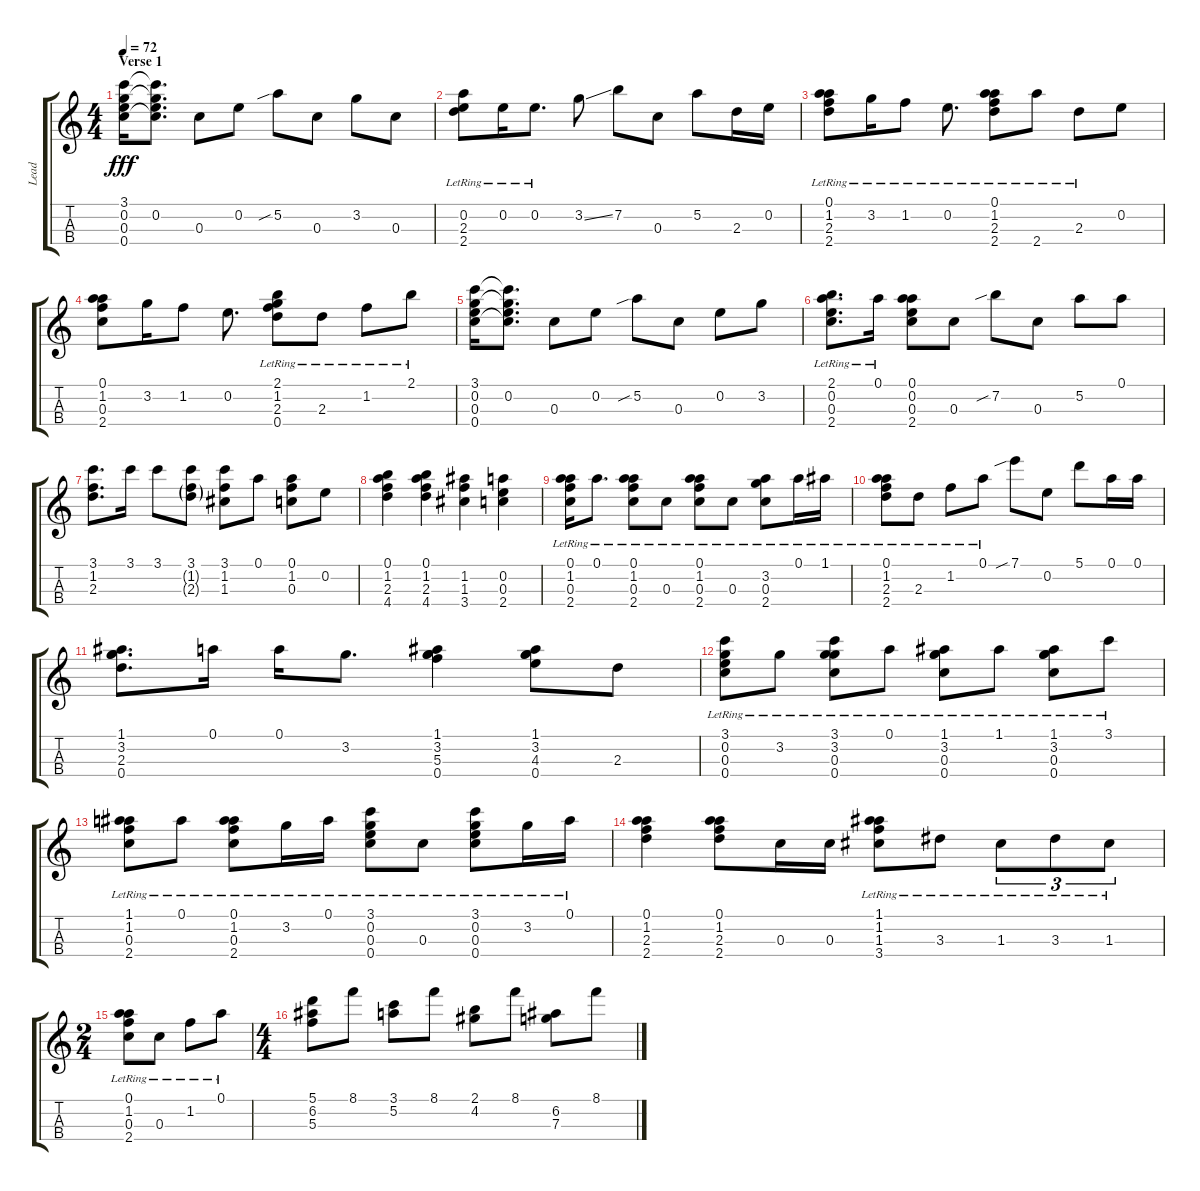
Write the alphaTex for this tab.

\track ("Lead" "Lead") {instrument acousticguitarnylon}
\staff {score tabs}
\tuning (A4 E4 C4 G4) {hide}
\ts (4 4)
\section ("" "Verse 1")
\tempo 72
\clef g2
\ks c
(3.1 0.2 0.3 0.4).16{dy fff} (3.1{t} 0.2 0.3{t} 0.4{t}).8{d} 0.3.8 0.2.8 5.2{sib}.8 0.3.8 3.2.8 0.3.8 |
(0.2{lr} 2.3{lr} 2.4{lr}).8 0.2{lr}.16 0.2{lr}.8{d} 3.2{ss}.8 7.2.8 0.3.8 5.2.8 2.3.16 0.2.16 |
(0.1{lr} 1.2{lr} 2.3{lr} 2.4{lr}).8 3.2{lr}.16 1.2{lr}.8 0.2{lr}.8{d} (0.1{lr} 1.2{lr} 2.3{lr} 2.4{lr}).8 2.4{lr}.8 2.3{lr}.8 0.2.8 |
(0.1 1.2 0.3 2.4).8 3.2.16 1.2.8 0.2.8{d} (2.1{lr} 1.2{lr} 2.3{lr} 0.4{lr}).8 2.3{lr}.8 1.2{lr}.8 2.1{lr}.8 |
(3.1 0.2 0.3 0.4).16 (3.1{t} 0.2 0.3{t} 0.4{t}).8{d} 0.3.8 0.2.8 5.2{sib}.8 0.3.8 0.2.8 3.2.8 |
(2.1 0.2{lr} 0.3{lr} 2.4{lr}).8{d} 0.1{lr}.16 (0.1 0.2 0.3 2.4).8 0.3.8 7.2{sib}.8 0.3.8 5.2.8 0.1.8 |
(3.1 1.2 2.3).8{d} 3.1.16 3.1.8 (3.1 1.2{g} 2.3{g}).8 (3.1 1.2 1.3).8 0.1.8 (0.1 1.2 0.3).8 0.2.8 |
(0.1 1.2 2.3 4.4).4 (0.1 1.2 2.3 4.4).4 (1.2 1.3 3.4).4 (0.2 0.3 2.4).4 |
(0.1{lr} 1.2{lr} 0.3{lr} 2.4{lr}).16 0.1{lr}.8{d} (0.1{lr} 1.2{lr} 0.3{lr} 2.4{lr}).8 0.3{lr}.8 (0.1{lr} 1.2{lr} 0.3{lr} 2.4{lr}).8 0.3{lr}.8 (3.2{lr} 0.3{lr} 2.4{lr}).8 0.1{lr}.16 1.1{lr}.16 |
(0.1{lr} 1.2{lr} 2.3{lr} 2.4{lr}).8 2.3{lr}.8 1.2{lr}.8 0.1{lr}.8 7.1{sib}.8 0.2.8 5.1.8 0.1.16 0.1.16 |
(1.1 3.2 2.3 0.4).8{d} 0.1.16 0.1.16 3.2.8{d} (1.1 3.2 5.3 0.4).4 (1.1 3.2 4.3 0.4).8 2.3.8 |
(3.1{lr} 0.2{lr} 0.3{lr} 0.4{lr}).8 3.2{lr}.8 (3.1{lr} 3.2{lr} 0.3{lr} 0.4{lr}).8 0.1{lr}.8 (1.1{lr} 3.2{lr} 0.3{lr} 0.4{lr}).8 1.1{lr}.8 (1.1{lr} 3.2{lr} 0.3{lr} 0.4{lr}).8 3.1{lr}.8 |
(1.1{lr} 1.2{lr} 0.3{lr} 2.4{lr}).8 0.1{lr}.8 (0.1{lr} 1.2{lr} 0.3{lr} 2.4{lr}).8 3.2{lr}.16 0.1{lr}.16 (3.1{lr} 0.2{lr} 0.3{lr} 0.4{lr}).8 0.3{lr}.8 (3.1{lr} 0.2{lr} 0.3{lr} 0.4{lr}).8 3.2{lr}.16 0.1{lr}.16 |
(0.1 1.2 2.3 2.4).4 (0.1 1.2 2.3 2.4).8 0.3.16 0.3.16 (1.1{lr} 1.2{lr} 1.3{lr} 3.4{lr}).8 3.3{lr}.8 1.3{lr}.8{tu (3 2)} 3.3{lr}.8{tu (3 2)} 1.3{lr}.8{tu (3 2)} |
\ts (2 4)
(0.1{lr} 1.2{lr} 0.3{lr} 2.4{lr}).8 0.3{lr}.8 1.2{lr}.8 0.1{lr}.8 |
\ts (4 4)
(5.1 6.2 5.3).8 8.1.8 (3.1 5.2).8 8.1.8 (2.1 4.2).8 8.1.8 (6.2 7.3).8 8.1.8
